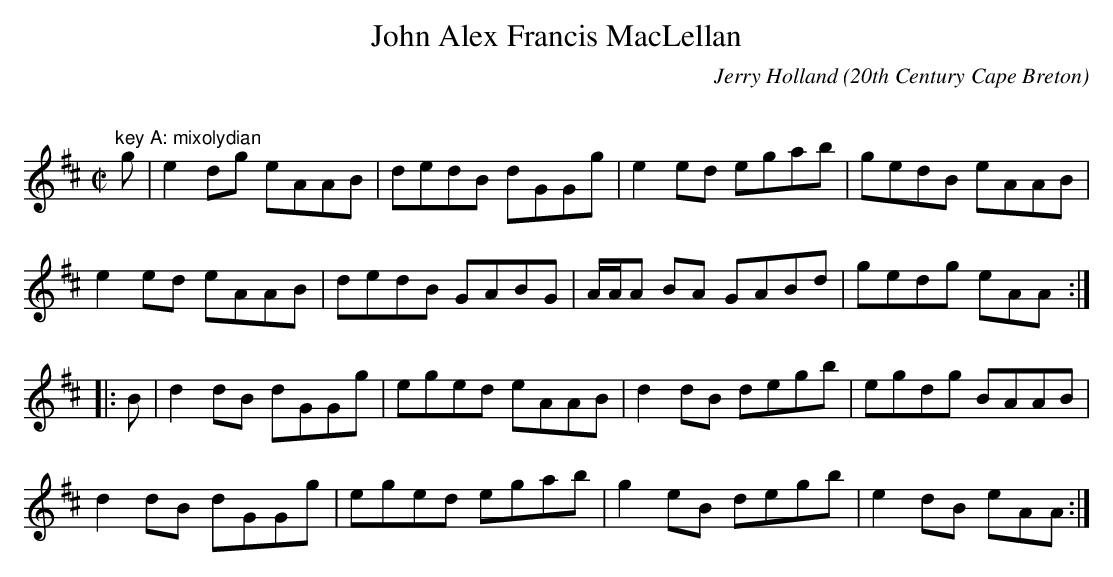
X:1
T:John Alex Francis MacLellan
C:Jerry Holland
O:20th Century Cape Breton
Q:333
L:1/8
M:C|
K:Amix
"key A: mixolydian"g|e2 dg eAAB|dedB dGGg|e2 ed egab|gedB eAAB|!
e2 ed eAAB|dedB GABG|A/A/A BA GABd|gedg eAA:|!
|:B|d2 dB dGGg|eged eAAB|d2 dB degb|egdg BAAB|!
d2 dB dGGg|eged egab|g2 eB degb|e2dB eAA:|]!
